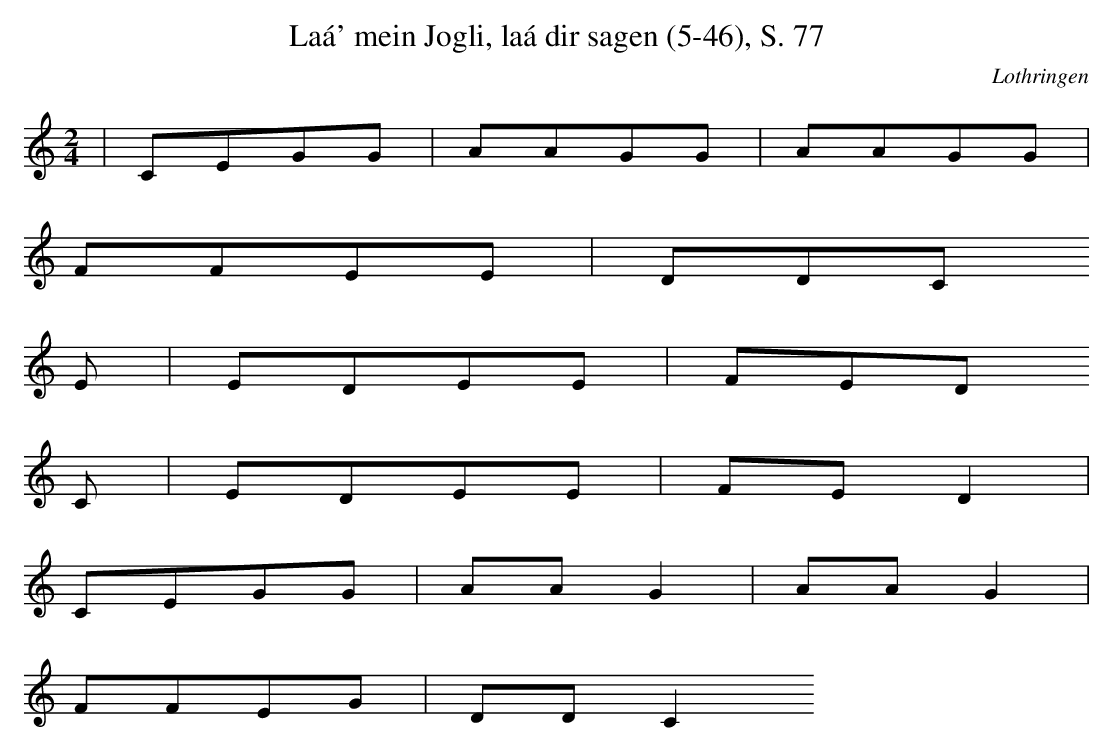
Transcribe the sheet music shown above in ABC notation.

X:1
T: Laá' mein Jogli, laá dir sagen (5-46), S. 77
O: Lothringen
M: 2/4
L: 1/8
K: C
 | CEGG | AAGG | AAGG |
FFEE | DDC
E | EDEE | FED
C | EDEE | FED2 |
CEGG | AAG2 | AAG2 |
FFEG | DDC2
